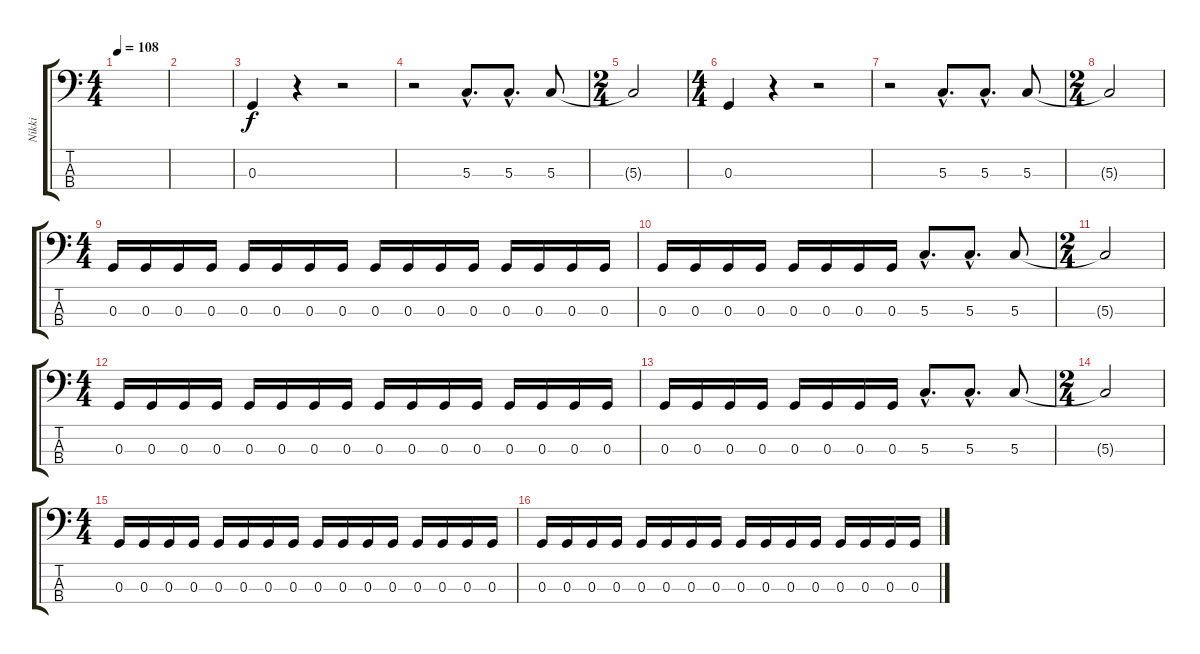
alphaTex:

\track ("Nikki" "Nikki") {instrument electricbasspick}
\staff {score tabs}
\tuning (F2 C2 G1 D1) {hide}
\ts (4 4)
\tempo 108
\clef f4
\ks c
|
|
0.3.4 r.4 r.2 |
r.2 5.3{hac}.8{d} 5.3{hac}.8{d} 5.3.8 |
\ts (2 4)
5.3{t}.2 |
\ts (4 4)
0.3.4 r.4 r.2 |
r.2 5.3{hac}.8{d} 5.3{hac}.8{d} 5.3.8 |
\ts (2 4)
5.3{t}.2 |
\ts (4 4)
0.3.16 0.3.16 0.3.16 0.3.16 0.3.16 0.3.16 0.3.16 0.3.16 0.3.16 0.3.16 0.3.16 0.3.16 0.3.16 0.3.16 0.3.16 0.3.16 |
0.3.16 0.3.16 0.3.16 0.3.16 0.3.16 0.3.16 0.3.16 0.3.16 5.3{hac}.8{d} 5.3{hac}.8{d} 5.3.8 |
\ts (2 4)
5.3{t}.2 |
\ts (4 4)
0.3.16 0.3.16 0.3.16 0.3.16 0.3.16 0.3.16 0.3.16 0.3.16 0.3.16 0.3.16 0.3.16 0.3.16 0.3.16 0.3.16 0.3.16 0.3.16 |
0.3.16 0.3.16 0.3.16 0.3.16 0.3.16 0.3.16 0.3.16 0.3.16 5.3{hac}.8{d} 5.3{hac}.8{d} 5.3.8 |
\ts (2 4)
5.3{t}.2 |
\ts (4 4)
0.3.16 0.3.16 0.3.16 0.3.16 0.3.16 0.3.16 0.3.16 0.3.16 0.3.16 0.3.16 0.3.16 0.3.16 0.3.16 0.3.16 0.3.16 0.3.16 |
0.3.16 0.3.16 0.3.16 0.3.16 0.3.16 0.3.16 0.3.16 0.3.16 0.3.16 0.3.16 0.3.16 0.3.16 0.3.16 0.3.16 0.3.16 0.3.16
